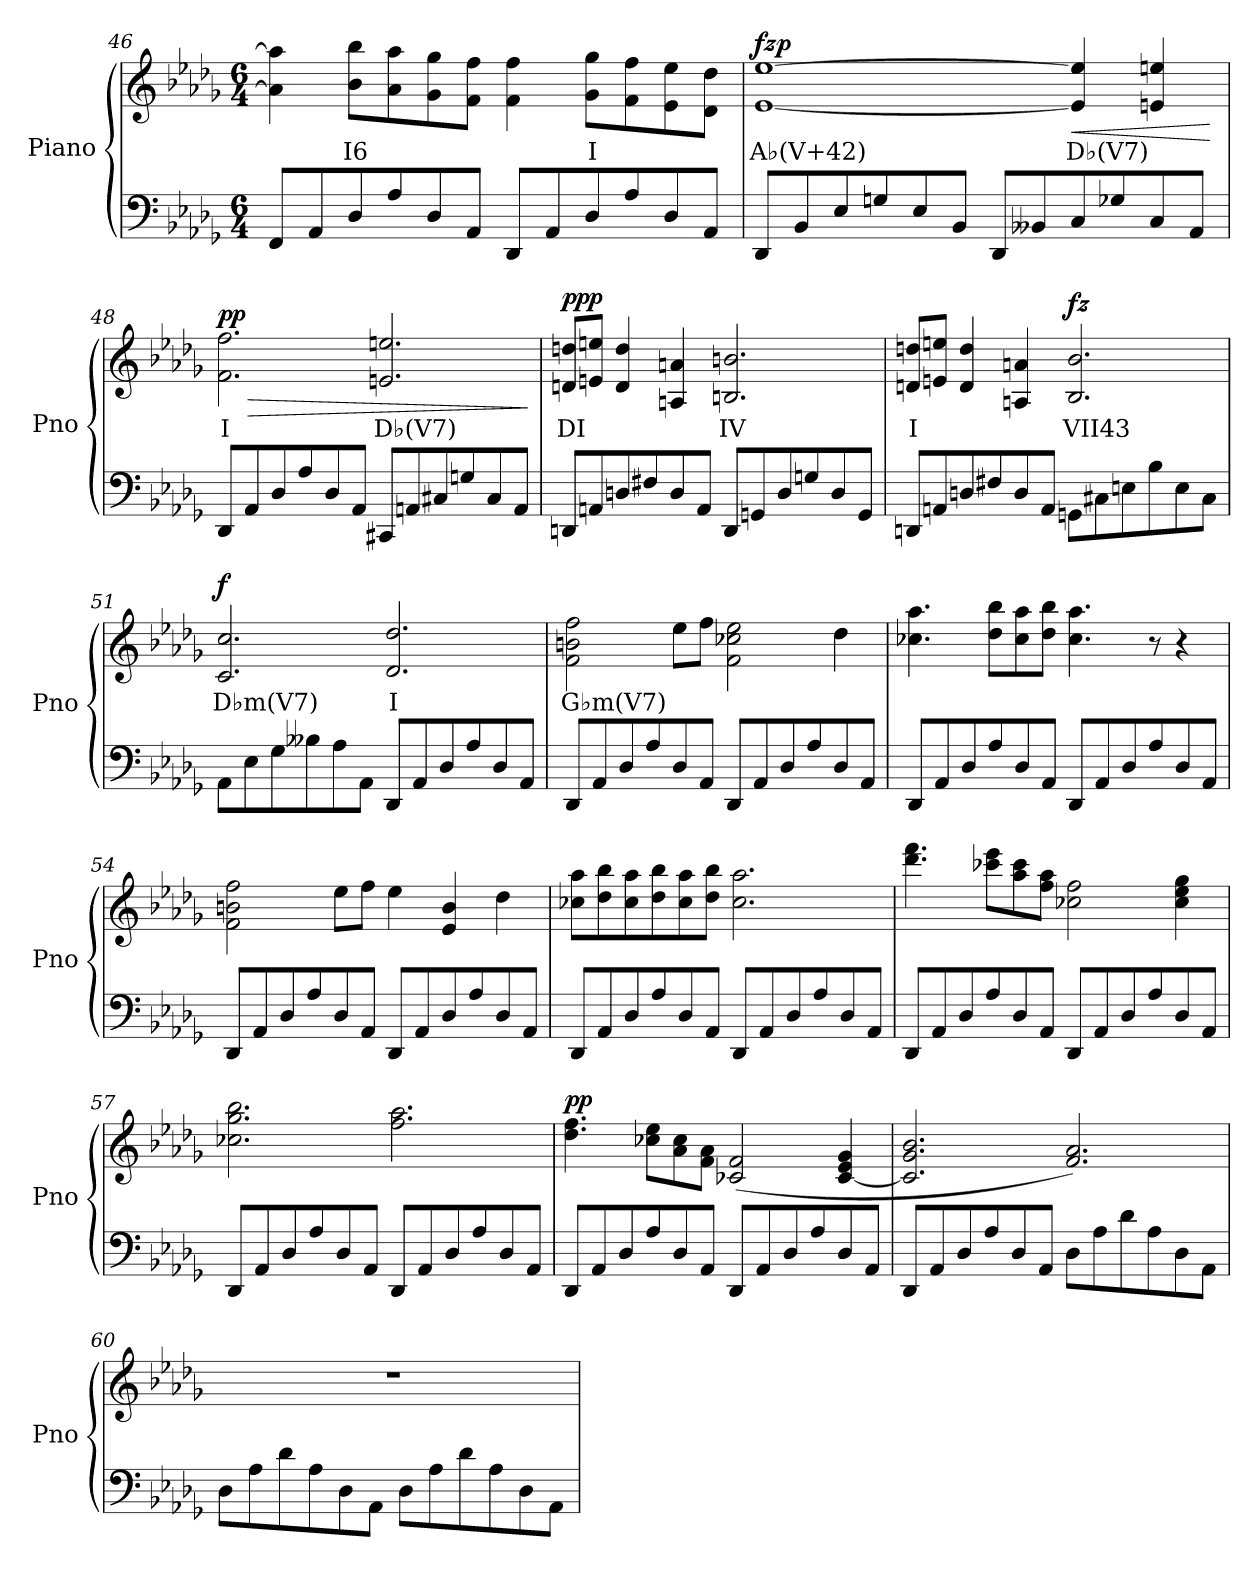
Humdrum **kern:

**kern	**kern	**text	**dynam
*part1	*part1	*part1	*part1
*staff2	*staff1	*staff1	*staff1/2
*I"Piano	*	*	*
*I'Pno	*	*	*
*clefF4	*clefG2	*	*
*k[b-e-a-d-g-]	*k[b-e-a-d-g-]	*	*
*b-:	*b-:	*	*
*M6/4	*M6/4	*	*
=46	=46	=46	=46
8FF/L	4a-\] 4aa-\]	.	.
8AA-/	.	.	.
!	!	!LO:LY:b	!
8D-/	8b-\ 8bb-\L	I6	.
8A-/	8a-\ 8aa-\	.	.
8D-/	8g-\ 8gg-\	.	.
8AA-/J	8f\ 8ff\J	.	.
8DD-/L	4f\ 4ff\	.	.
8AA-/	.	.	.
!	!	!LO:LY:b	!
8D-/	8g-\ 8gg-\L	I	.
8A-/	8f\ 8ff\	.	.
8D-/	8e-\ 8ee-\	.	.
8AA-/J	8d-\ 8dd-\J	.	.
!!LO:LB:g=z
=47	=47	=47	=47
!	!	!LO:LY:b	!LO:DY:b
!	!	!	!LO:DY:n=1:b
8DD-/L	[1e- [1ee-	A♭(V+42)	fz p
8BB-/	.	.	.
8E-/	.	.	.
8Gn/	.	.	.
8E-/	.	.	.
8BB-/J	.	.	.
8DD-/L	.	.	.
8BB--X/	.	.	.
!	!	!LO:LY:b	!LO:HP:b
8C/	4e-/] 4ee-/]	D♭(V7)	<
8G-X/	.	.	.
8C/	4en/ 4een/	.	.
8AA-/J	.	.	.
.	.	.	[
=48	=48	=48	=48
!	!	!LO:LY:b	!LO:HP:b
!	!	!	!LO:DY:n=1:b
8DD-/L	2.f\ 2.ff\	I	> pp
8AA-/	.	.	.
8D-/	.	.	.
8A-/	.	.	.
8D-/	.	.	.
8AA-/J	.	.	.
!	!	!LO:LY:b	!
8CC#X/L	2.en/ 2.een/	D♭(V7)	.
8AAn/	.	.	.
8C#X/	.	.	.
8Gn/	.	.	.
8C#/	.	.	.
8AA/J	.	.	.
.	.	.	]
!!LO:LB:g=z
=49	=49	=49	=49
!	!	!LO:LY:b	!LO:DY:b
8DDn/L	8dn/ 8ddn/L	DI	ppp
8AAn/	8en/ 8een/J	.	.
8Dn/	4d/ 4dd/	.	.
8F#X/	.	.	.
8D/	4An/ 4an/	.	.
8AA/J	.	.	.
!	!	!LO:LY:b	!
8DD/L	2.Bn/ 2.bn/	IV	.
8GGn/	.	.	.
8D/	.	.	.
8Gn/	.	.	.
8D/	.	.	.
8GG/J	.	.	.
=50	=50	=50	=50
!	!	!LO:LY:b	!
8DDn/L	8dn/ 8ddn/L	I	.
8AAn/	8en/ 8een/J	.	.
8Dn/	4d/ 4dd/	.	.
8F#X/	.	.	.
8D/	4An/ 4an/	.	.
8AA/J	.	.	.
!	!	!LO:LY:b	!LO:DY:b
8GGn\L	2.B-/ 2.b-/	VII43	fz
8C#X\	.	.	.
8En\	.	.	.
8B-\	.	.	.
8E\	.	.	.
8C#\J	.	.	.
!!LO:PB:g=z
=51	=51	=51	=51
!	!	!LO:LY:b	!LO:DY:b
8AA-\L	2.c/ 2.cc/	D♭m(V7)	f
8E-\	.	.	.
8G-\	.	.	.
8B--X\	.	.	.
8A-\	.	.	.
8AA-\J	.	.	.
!	!	!LO:LY:b	!
8DD-/L	2.d-/ 2.dd-/	I	.
8AA-/	.	.	.
8D-/	.	.	.
8A-/	.	.	.
8D-/	.	.	.
8AA-/J	.	.	.
=52	=52	=52	=52
!	!	!LO:LY:b	!
8DD-/L	2f\ 2bn\ 2ff\	G♭m(V7)	.
8AA-/	.	.	.
8D-/	.	.	.
8A-/	.	.	.
8D-/	8ee-\L	.	.
8AA-/J	8ff\J	.	.
8DD-/L	2f\ 2cc-X\ 2ee-\	.	.
8AA-/	.	.	.
8D-/	.	.	.
8A-/	.	.	.
8D-/	4dd-\	.	.
8AA-/J	.	.	.
=53	=53	=53	=53
8DD-/L	4.cc-X\ 4.aa-\	.	.
8AA-/	.	.	.
8D-/	.	.	.
8A-/	8dd-\ 8bb-\L	.	.
8D-/	8cc-\ 8aa-\	.	.
8AA-/J	8dd-\ 8bb-\J	.	.
8DD-/L	4.cc-\ 4.aa-\	.	.
8AA-/	.	.	.
8D-/	.	.	.
8A-/	8r	.	.
8D-/	4r	.	.
8AA-/J	.	.	.
!!LO:LB:g=z
=54	=54	=54	=54
8DD-/L	2f\ 2bn\ 2ff\	.	.
8AA-/	.	.	.
8D-/	.	.	.
8A-/	.	.	.
8D-/	8ee-\L	.	.
8AA-/J	8ff\J	.	.
8DD-/L	4ee-\	.	.
8AA-/	.	.	.
8D-/	4e-/ 4b/	.	.
8A-/	.	.	.
8D-/	4dd-\	.	.
8AA-/J	.	.	.
=55	=55	=55	=55
8DD-/L	8cc-X\ 8aa-\L	.	.
8AA-/	8dd-\ 8bb-\	.	.
8D-/	8cc-\ 8aa-\	.	.
8A-/	8dd-\ 8bb-\	.	.
8D-/	8cc-\ 8aa-\	.	.
8AA-/J	8dd-\ 8bb-\J	.	.
8DD-/L	2.cc-\ 2.aa-\	.	.
8AA-/	.	.	.
8D-/	.	.	.
8A-/	.	.	.
8D-/	.	.	.
8AA-/J	.	.	.
=56	=56	=56	=56
8DD-/L	4.ddd-\ 4.fff\	.	.
8AA-/	.	.	.
8D-/	.	.	.
8A-/	8ccc-X\ 8eee-\L	.	.
8D-/	8aa-\ 8ccc-\	.	.
8AA-/J	8ff\ 8aa-\J	.	.
8DD-/L	2cc-X\ 2ff\	.	.
8AA-/	.	.	.
8D-/	.	.	.
8A-/	.	.	.
8D-/	4cc-\ 4ee-\ 4gg-\	.	.
8AA-/J	.	.	.
!!LO:LB:g=z
=57	=57	=57	=57
8DD-/L	2.cc-X\ 2.gg-\ 2.bb-\	.	.
8AA-/	.	.	.
8D-/	.	.	.
8A-/	.	.	.
8D-/	.	.	.
8AA-/J	.	.	.
8DD-/L	2.ff\ 2.aa-\	.	.
8AA-/	.	.	.
8D-/	.	.	.
8A-/	.	.	.
8D-/	.	.	.
8AA-/J	.	.	.
=58	=58	=58	=58
!	!	!	!LO:DY:b
8DD-/L	4.dd-\ 4.ff\	.	pp
8AA-/	.	.	.
8D-/	.	.	.
8A-/	8cc-X\ 8ee-\L	.	.
8D-/	8a-\ 8cc-\	.	.
8AA-/J	8f\ 8a-\J	.	.
8DD-/L	(>2c-X/ 2f/	.	.
8AA-/	.	.	.
8D-/	.	.	.
8A-/	.	.	.
8D-/	[4c-/ 4e-/ 4g-/	.	.
8AA-/J	.	.	.
=59	=59	=59	=59
8DD-/L	2.c-/] 2.g-/ 2.b-/	.	.
8AA-/	.	.	.
8D-/	.	.	.
8A-/	.	.	.
8D-</	.	.	.
8AA-</J	.	.	.
8D-<\L	2.f/ 2.a-/)	.	.
8A-<\	.	.	.
8d-\	.	.	.
8A-\	.	.	.
8D->\	.	.	.
8AA-\J	.	.	.
!!LO:LB:g=z
=60	=60	=60	=60
8D-\L	1.r	.	.
8A-\	.	.	.
8d-\	.	.	.
8A-\	.	.	.
8D-\	.	.	.
8AA-\J	.	.	.
8D-\L	.	.	.
8A-\	.	.	.
8d-\	.	.	.
8A-\	.	.	.
8D-\	.	.	.
8AA-\J	.	.	.
=	=	=	=
*-	*-	*-	*-
